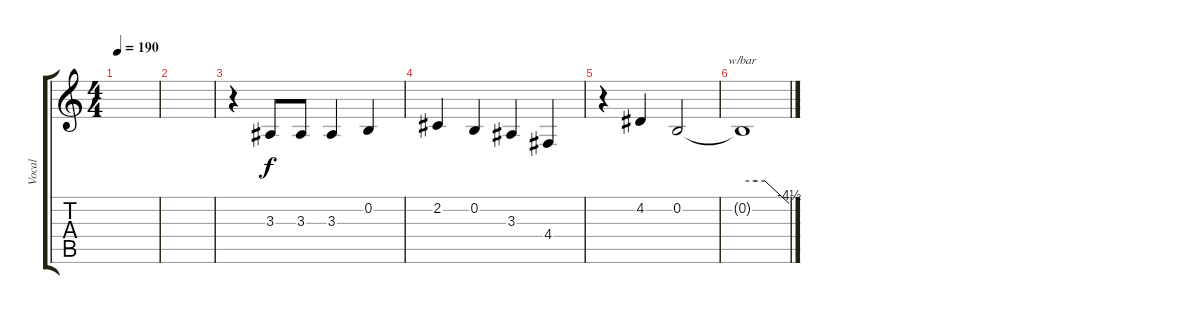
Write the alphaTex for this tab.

\track ("Vocal" "Vocal") {instrument lead2sawtooth}
\staff {score tabs}
\tuning (E4 B3 G3 D3 A2 E2) {hide}
\ts (4 4)
\tempo 190
\clef g2
\ks c
|
|
r.4 3.3.8 3.3.8 3.3.4 0.2.4 |
2.2.4 0.2.4 3.3.4 4.4.4 |
r.4 4.2.4 0.2.2 |
0.2{t}.1{tbe (custom default 0 0 18 0 29 0 60 -18)}
